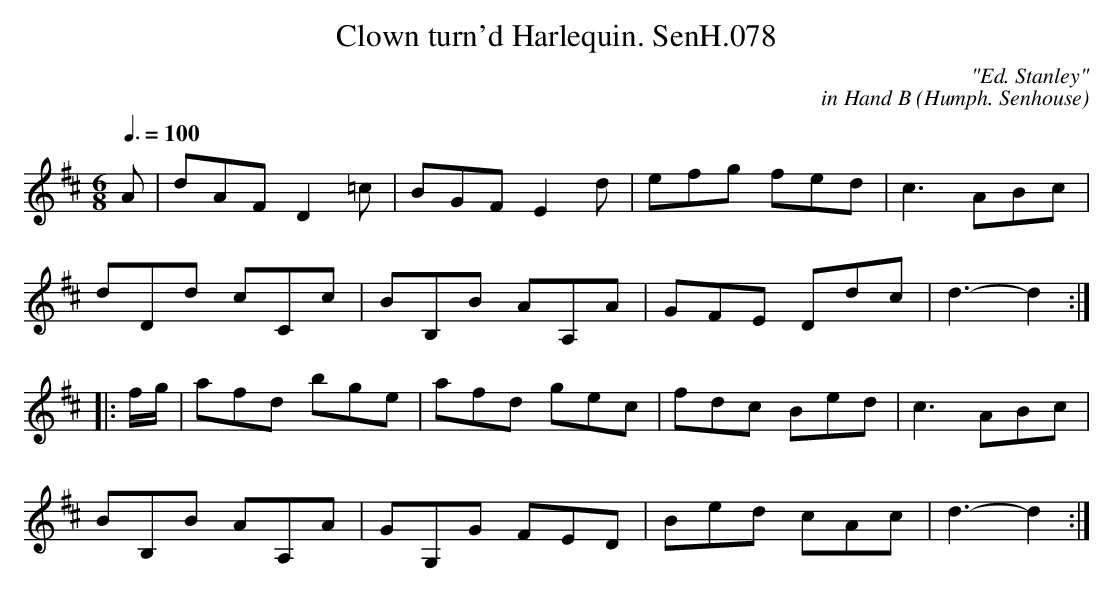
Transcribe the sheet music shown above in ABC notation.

X:1
T:Clown turn'd Harlequin. SenH.078
C:"Ed. Stanley"
C:in Hand B (Humph. Senhouse)
Q:3/8=100
M:6/8
L:1/8
K:D
A | dAF D2=c | BGF E2d | efg fed | c3ABc |
dDd cCc | BB,B AA,A | GFE Ddc | d3-d2 :|
|: f/g/ |afd bge | afd gec | fdc Bed | c3 ABc |
BB,B AA,A | GG,G FED | Bed cAc | d3-d2 :|
